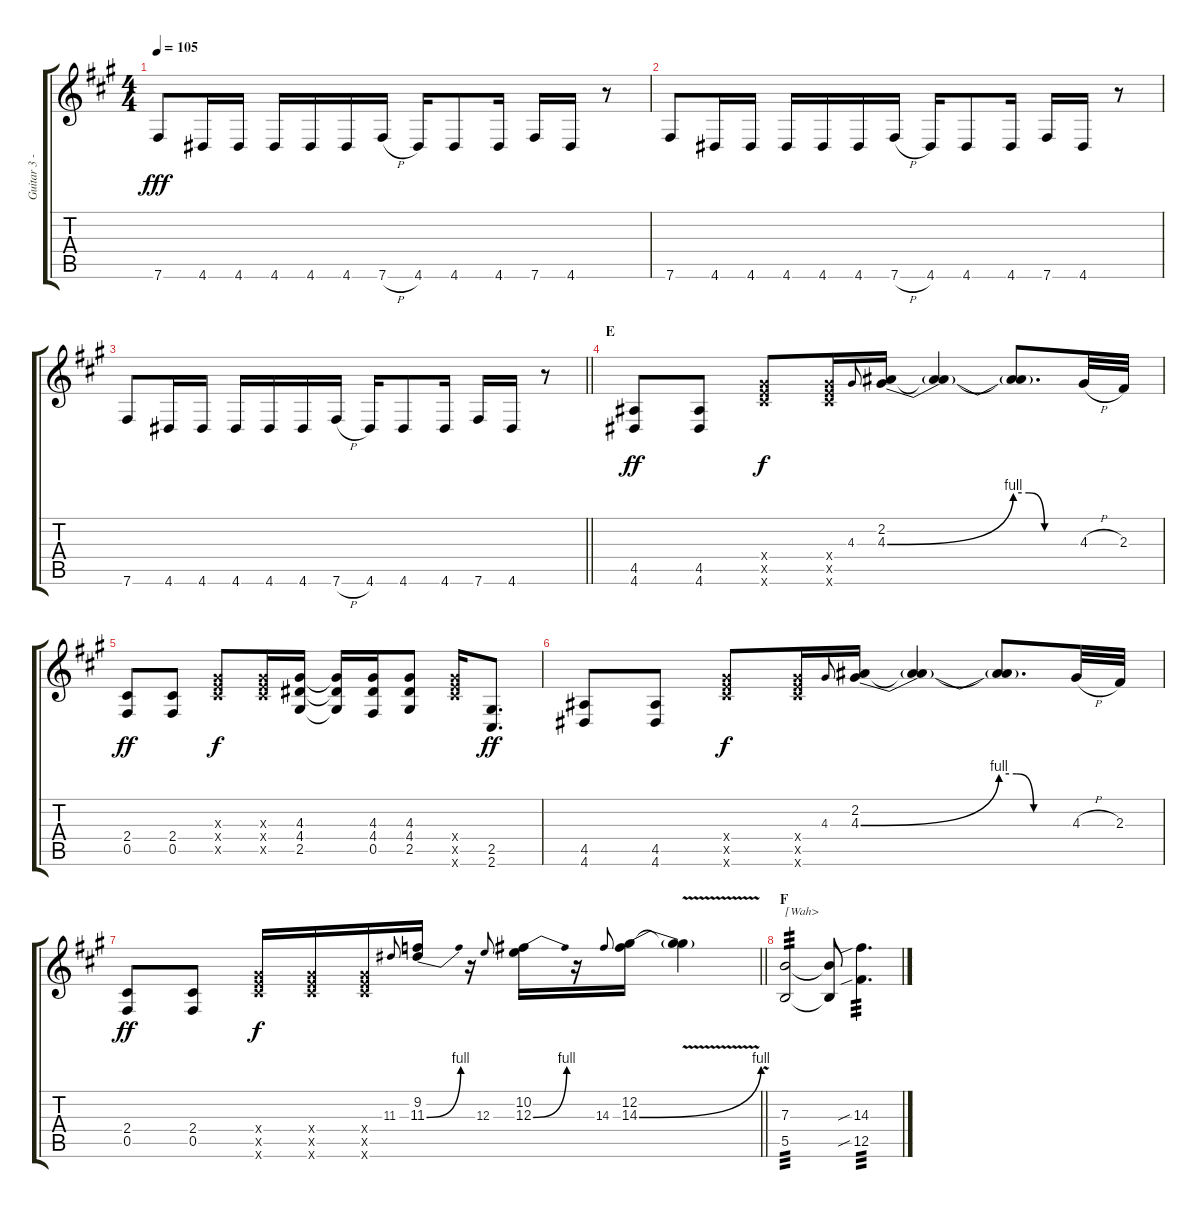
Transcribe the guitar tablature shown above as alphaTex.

\track ("Guitar 3 - Aoi" "Guitar 3 -") {instrument distortionguitar}
\staff {score tabs}
\tuning (Db4 Ab3 E3 B2 Gb2 B1) {hide}
\ts (4 4)
\tempo 105
\clef g2
\ks a
7.6.8{dy fff} 4.6.16 4.6.16 4.6.16 4.6.16 4.6.16 7.6{h}.16 4.6.16 4.6.8 4.6.16 7.6.16 4.6.16 r.8 |
7.6.8 4.6.16 4.6.16 4.6.16 4.6.16 4.6.16 7.6{h}.16 4.6.16 4.6.8 4.6.16 7.6.16 4.6.16 r.8 |
\barLineRight lightlight
7.6.8 4.6.16 4.6.16 4.6.16 4.6.16 4.6.16 7.6{h}.16 4.6.16 4.6.8 4.6.16 7.6.16 4.6.16 r.8 |
\section ("" "E")
(4.5 4.6).8{dy ff} (4.5 4.6).8 (9.4{x} 10.5{x} 14.6{x}).8{dy f} (9.4{x} 10.5{x} 14.6{x}).16 4.3.8{gr onbeat} (2.2 4.3{be (bend 0 0 60 4)}).16 (2.2{t} 4.3{t}).4 (2.2{t} 4.3{be (custom 0 4 15 4 30 0 60 0) t}).8{d} 4.3{h}.32 2.3.32 |
(2.4 0.5).8{dy ff} (2.4 0.5).8 (4.3{x} 5.4{x} 7.5{x}).8{dy f} (4.3{x} 5.4{x} 7.5{x}).16 (4.3 4.4 2.5).16 (4.3{t} 4.4{t} 2.5{t}).16 (4.3 4.4 0.5).16 (4.3 4.4 2.5).8 (9.4{x} 10.5{x} 14.6{x}).16 (2.5 2.6).8{d dy ff} |
(4.5 4.6).8 (4.5 4.6).8 (9.4{x} 10.5{x} 14.6{x}).8{dy f} (9.4{x} 10.5{x} 14.6{x}).16 4.3.8{gr onbeat} (2.2 4.3{be (bend 0 0 60 4)}).16 (2.2{t} 4.3{t}).4 (2.2{t} 4.3{be (custom 0 4 15 4 30 0 60 0) t}).8{d} 4.3{h}.32 2.3.32 |
\barLineRight lightlight
(2.4 0.5).8{dy ff} (2.4 0.5).8 (9.4{x} 10.5{x} 14.6{x}).16{dy f} (9.4{x} 10.5{x} 14.6{x}).16 (9.4{x} 10.5{x} 14.6{x}).16 11.3.8{gr onbeat} (9.2 11.3{be (bend 0 0 60 4)}).16 r.16 12.3.8{gr onbeat} (10.2 12.3{be (bend 0 0 60 4)}).16 r.16 14.3.8{gr onbeat} (12.2 14.3{be (bend 0 0 60 4)}).16 (12.2{v t} 14.3{v t}).4 |
\section ("" "F")
(7.3 5.5).2{txt "[Wah>" tp 3 instrument overdrivenguitar} (7.3{t} 5.5{t}).8 (14.3{sib} 12.5{sib}).4{d tp 3}
